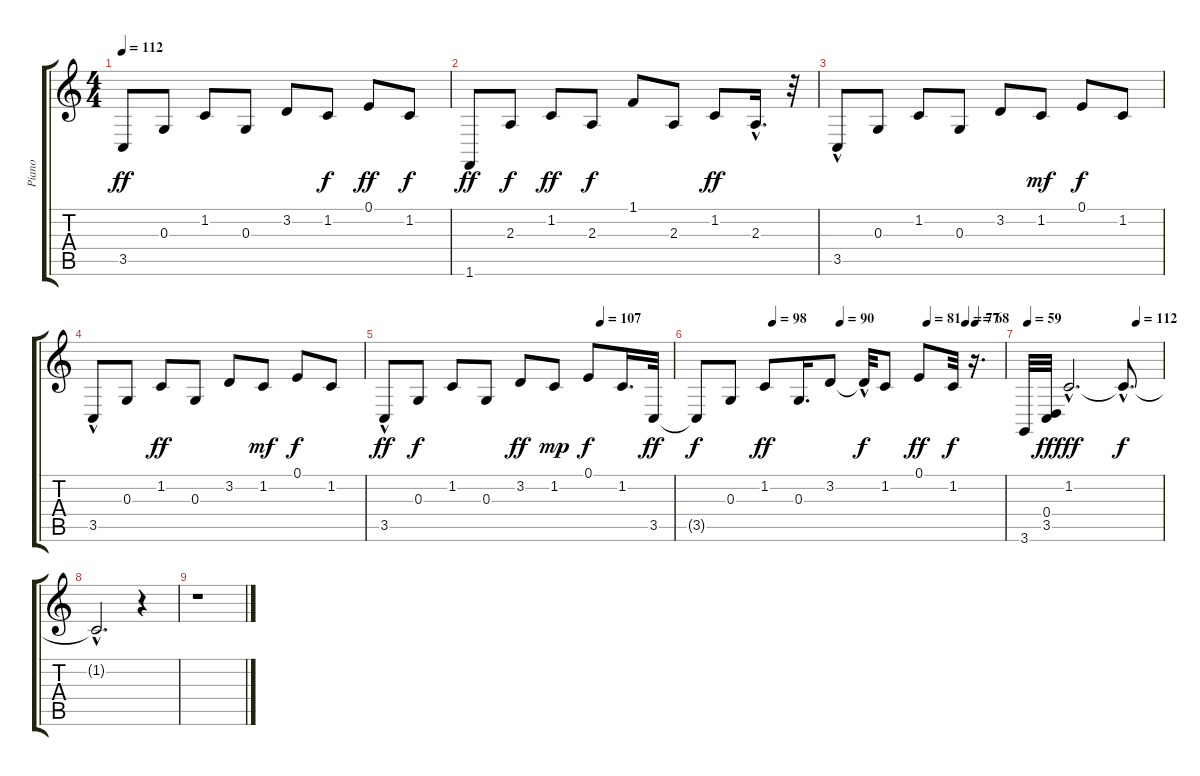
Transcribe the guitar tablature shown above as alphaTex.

\track ("Piano" "Piano") {instrument electricpiano1}
\staff {score tabs}
\tuning (E4 B3 G3 D3 A2 E2) {hide}
\ts (4 4)
\tempo 112
\clef g2
\ks c
3.5.8{dy ff} 0.3.8 1.2.8 0.3.8 3.2.8 1.2.8{dy f} 0.1.8{dy ff} 1.2.8{dy f} |
1.6.8{dy ff} 2.3.8{dy f} 1.2.8{dy ff} 2.3.8{dy f} 1.1.8 2.3.8 1.2.8{dy ff} 2.3{hac}.16{d} r.32 |
3.5{hac}.8 0.3.8 1.2.8 0.3.8 3.2.8 1.2.8{dy mf} 0.1.8{dy f} 1.2.8 |
3.5{hac}.8 0.3.8 1.2.8{dy ff} 0.3.8 3.2.8 1.2.8{dy mf} 0.1.8{dy f} 1.2.8 |
\tempo (107 0.75)
3.5{hac}.8{dy ff} 0.3.8{dy f} 1.2.8 0.3.8 3.2.8{dy ff} 1.2.8{dy mp} 0.1.8{dy f} 1.2.16{d} 3.5.32{dy ff} |
\tempo (98 0.25)
\tempo (90 0.46875)
\tempo (81 0.75)
\tempo (77 0.875)
\tempo (68 0.90625)
3.5{t}.8{dy f} 0.3.8 1.2.8{dy ff} 0.3.16{d} 3.2.8 3.2{hac t}.32{dy f} 1.2.8 0.1.8{dy ff} 1.2.32{dy f} r.16{d} |
\tempo (59 0.03125)
\tempo (112 0.8125)
3.6.32 (0.4 3.5).32{dy ff} 1.2{hac}.2{d dy fff} 1.2{hac t}.8{d dy f} |
1.2{hac t}.2{d} r.4 |
r.1
